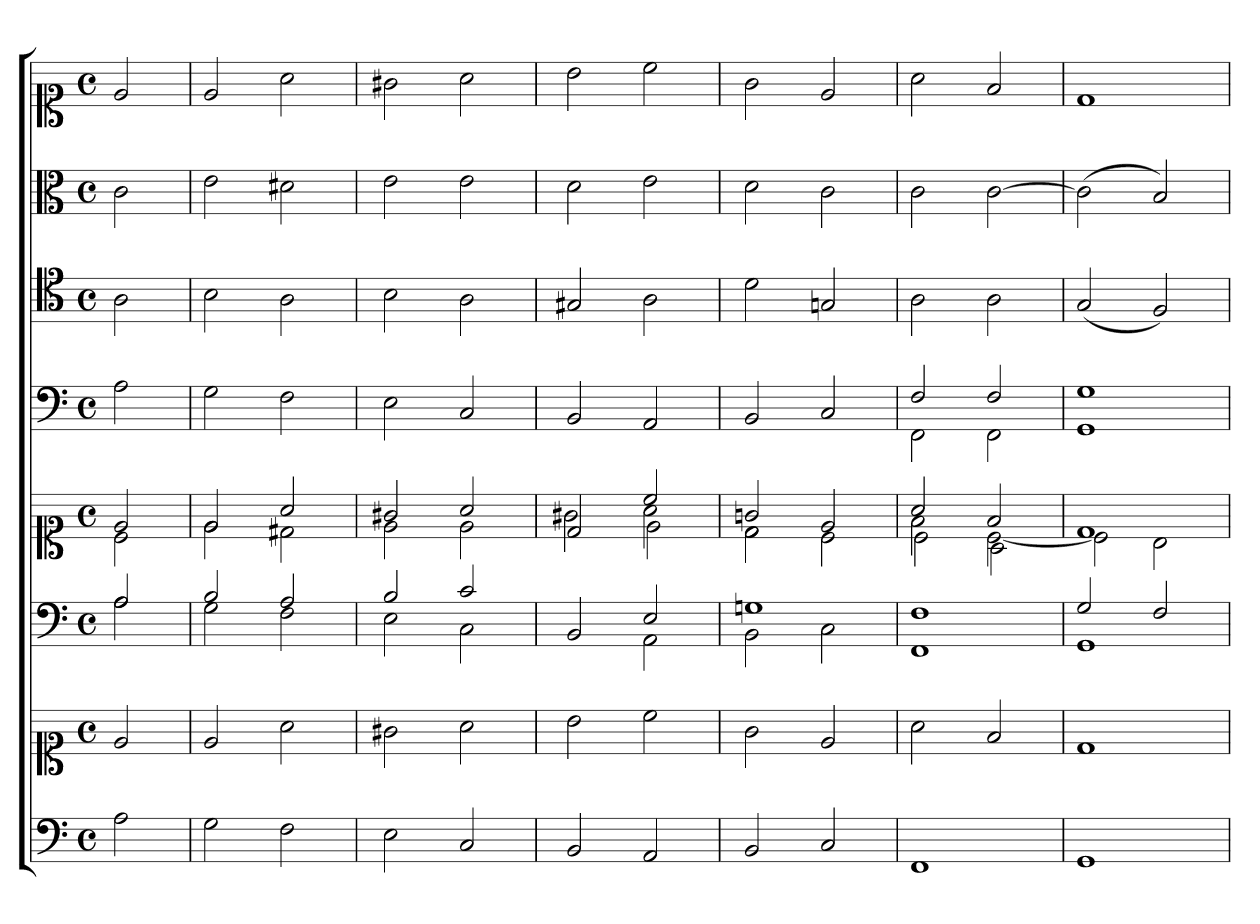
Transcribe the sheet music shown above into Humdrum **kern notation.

**kern	**kern	**kern	**kern	**kern	**kern	**kern	**kern
*part6	*part6	*part5	*part5	*part4	*part3	*part2	*part1
*staff8	*staff7	*staff6	*staff5	*staff4	*staff3	*staff2	*staff1
*clefF4	*clefC1	*clefF4	*clefC1	*clefF4	*clefC4	*clefC3	*clefC1
*k[]	*k[]	*k[]	*k[]	*k[]	*k[]	*k[]	*k[]
*M4/4	*M4/4	*M4/4	*M4/4	*M4/4	*M4/4	*M4/4	*M4/4
*met(c)	*met(c)	*met(c)	*met(c)	*met(c)	*met(c)	*met(c)	*met(c)
*MM180	*MM180	*MM180	*MM180	*MM180	*MM180	*MM180	*MM180
=1	=1	=1	=1	=1	=1	=1	=1
*	*	*^	*^	*	*	*	*
2A	2e	2A	2A	2e	2c	2A	2A	2c	2e
=2	=2	=2	=2	=2	=2	=2	=2	=2	=2
2G	2e	2B	2G	2e	2e	2G	2B	2e	2e
2F	2a	2A	2F	2a	2d#X	2F	2A	2d#X	2a
=3	=3	=3	=3	=3	=3	=3	=3	=3	=3
2E	2g#X	2B	2E	2g#X	2e	2E	2B	2e	2g#X
2C	2a	2c	2C	2a	2e	2C	2A	2e	2a
=4	=4	=4	=4	=4	=4	=4	=4	=4	=4
*	*	*	*	*	*^	*	*	*	*
2BB	2b	2ryy	2BB	2d	2g#X	2ryy	2BB	2G#X	2d	2b
2AA	2cc	2E	2AA	2cc	2a	2e\	2AA	2A	2e	2cc
=5	=5	=5	=5	=5	=5	=5	=5	=5	=5	=5
2BB	2g	1Gn	2BB	2gn	2d	2d\	2BB	2d	2d	2g
2C	2e	.	2C	2e	2c	2ryy	2C	2Gn	2c	2e
=6	=6	=6	=6	=6	=6	=6	=6	=6	=6	=6
*	*	*	*	*	*	*	*^	*	*	*
1FF	2a	1F	1FF	2a	2f	2c\	2F	2FF	2A	2c	2a
.	2f	.	.	2f	[2c	2A\	2F	2FF	2A	[2c	2f
*	*	*	*	*	*v	*v	*	*	*	*	*
=7	=7	=7	=7	=7	=7	=7	=7	=7	=7	=7
1GG	1d	2G	1GG	1d	2c]	1G	1GG	(2G	(2c]	1d
.	.	2F	.	.	2B	.	.	2F)	2B)	.
*	*	*v	*v	*	*	*v	*v	*	*	*
*	*	*	*v	*v	*	*	*	*
=	=	=	=	=	=	=	=
*-	*-	*-	*-	*-	*-	*-	*-
